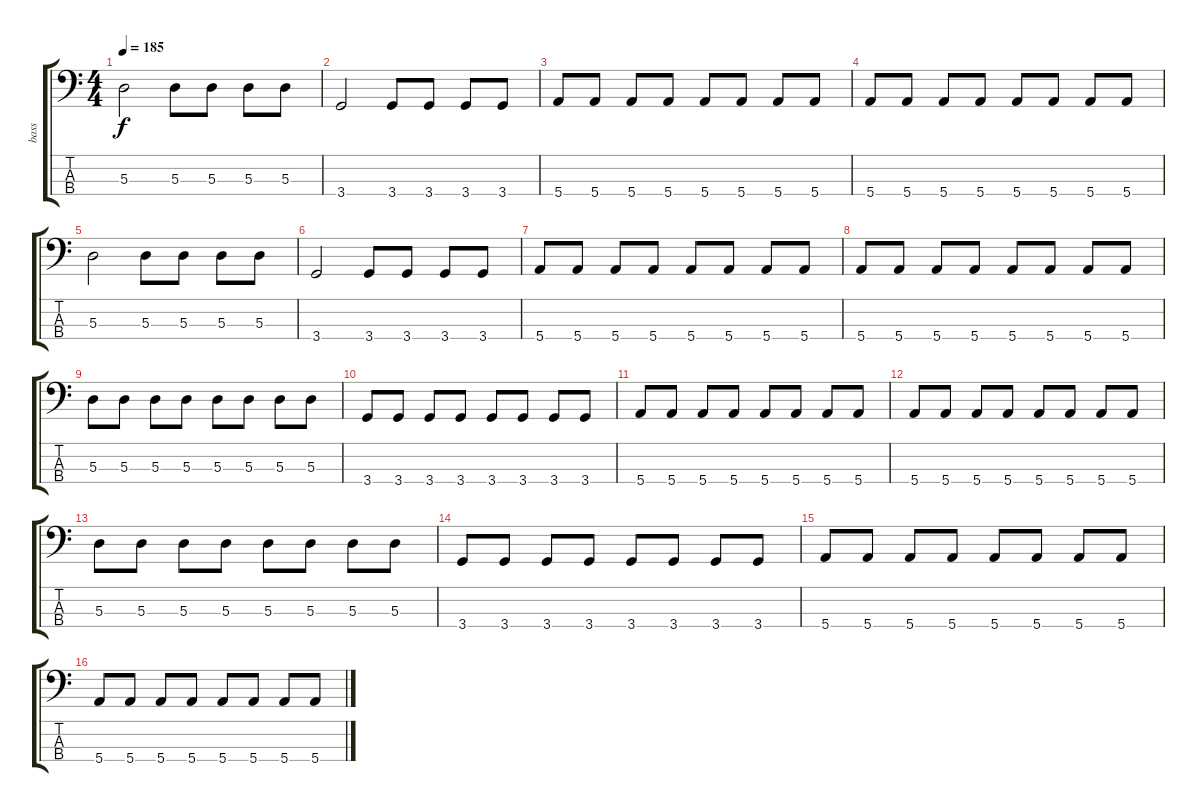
\track ("bass" "bass") {instrument electricbasspick}
\staff {score tabs}
\tuning (G2 D2 A1 E1) {hide}
\ts (4 4)
\tempo 185
\clef f4
\ks c
5.3.2{dy f} 5.3.8 5.3.8 5.3.8 5.3.8 |
3.4.2 3.4.8 3.4.8 3.4.8 3.4.8 |
5.4.8 5.4.8 5.4.8 5.4.8 5.4.8 5.4.8 5.4.8 5.4.8 |
5.4.8 5.4.8 5.4.8 5.4.8 5.4.8 5.4.8 5.4.8 5.4.8 |
5.3.2 5.3.8 5.3.8 5.3.8 5.3.8 |
3.4.2 3.4.8 3.4.8 3.4.8 3.4.8 |
5.4.8 5.4.8 5.4.8 5.4.8 5.4.8 5.4.8 5.4.8 5.4.8 |
5.4.8 5.4.8 5.4.8 5.4.8 5.4.8 5.4.8 5.4.8 5.4.8 |
5.3.8 5.3.8 5.3.8 5.3.8 5.3.8 5.3.8 5.3.8 5.3.8 |
3.4.8 3.4.8 3.4.8 3.4.8 3.4.8 3.4.8 3.4.8 3.4.8 |
5.4.8 5.4.8 5.4.8 5.4.8 5.4.8 5.4.8 5.4.8 5.4.8 |
5.4.8 5.4.8 5.4.8 5.4.8 5.4.8 5.4.8 5.4.8 5.4.8 |
5.3.8 5.3.8 5.3.8 5.3.8 5.3.8 5.3.8 5.3.8 5.3.8 |
3.4.8 3.4.8 3.4.8 3.4.8 3.4.8 3.4.8 3.4.8 3.4.8 |
5.4.8 5.4.8 5.4.8 5.4.8 5.4.8 5.4.8 5.4.8 5.4.8 |
5.4.8 5.4.8 5.4.8 5.4.8 5.4.8 5.4.8 5.4.8 5.4.8
